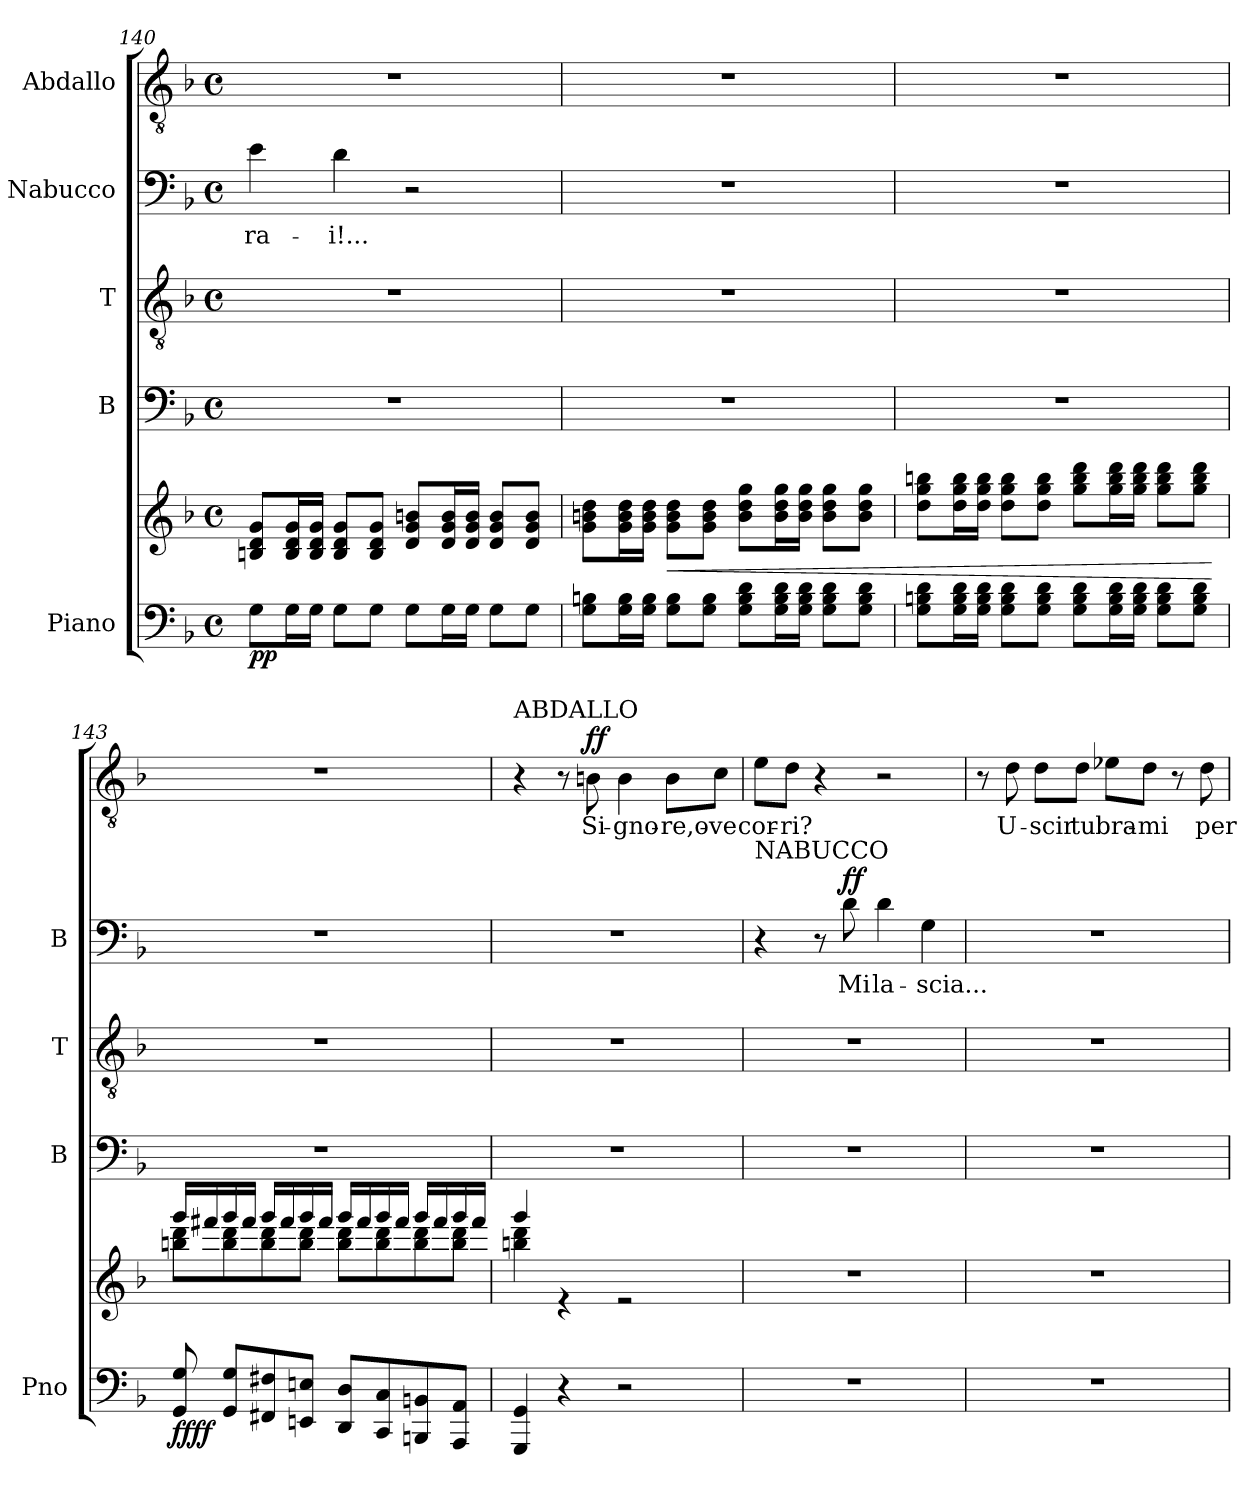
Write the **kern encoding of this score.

**kern	**kern	**dynam	**kern	**kern	**kern	**text	**dynam	**kern	**text	**dynam
*part5	*part5	*part5	*part4	*part3	*part2	*part2	*part2	*part1	*part1	*part1
*staff6	*staff5	*staff5/6	*staff4	*staff3	*staff2	*staff2	*staff2	*staff1	*staff1	*staff1
*I"Piano	*	*	*I"B	*I"T	*I"Nabucco	*	*	*I"Abdallo	*	*
*I'Pno	*	*	*I'B	*I'T	*I'B	*	*	*	*	*
!!LO:LB:g=z
*clefF4	*clefG2	*	*clefF4	*clefGv2	*clefF4	*	*	*clefGv2	*	*
*k[b-]	*k[b-]	*	*k[b-]	*k[b-]	*k[b-]	*	*	*k[b-]	*	*
*M4/4	*M4/4	*	*M4/4	*M4/4	*M4/4	*	*	*M4/4	*	*
*met(c)	*met(c)	*	*met(c)	*met(c)	*met(c)	*	*	*met(c)	*	*
=140	=140	=140	=140	=140	=140	=140	=140	=140	=140	=140
!	!	!LO:DY:b=2	!	!	!	!LO:LY:b	!	!	!	!
!	!	!LO:DY:n=1:b	!	!	!	!	!	!	!	!
8G\L	8Bn/ 8d/ 8g/L	p p	1r	1r	4e\	-ra-	.	1r	.	.
16G\L	16B/ 16d/ 16g/L	.	.	.	.	.	.	.	.	.
16G\JJ	16B/ 16d/ 16g/JJ	.	.	.	.	.	.	.	.	.
!	!	!	!	!	!	!LO:LY:b	!	!	!	!
8G\L	8B/ 8d/ 8g/L	.	.	.	4d\	-i!...	.	.	.	.
8G\J	8B/ 8d/ 8g/J	.	.	.	.	.	.	.	.	.
8G\L	8d/ 8g/ 8bn/L	.	.	.	2r	.	.	.	.	.
16G\L	16d/ 16g/ 16b/L	.	.	.	.	.	.	.	.	.
16G\JJ	16d/ 16g/ 16b/JJ	.	.	.	.	.	.	.	.	.
8G\L	8d/ 8g/ 8b/L	.	.	.	.	.	.	.	.	.
8G\J	8d/ 8g/ 8b/J	.	.	.	.	.	.	.	.	.
!!LO:LB:g=z
=141	=141	=141	=141	=141	=141	=141	=141	=141	=141	=141
8G\ 8Bn\L	8g\ 8bn\ 8dd\L	.	1r	1r	1r	.	.	1r	.	.
16G\ 16B\L	16g\ 16b\ 16dd\L	.	.	.	.	.	.	.	.	.
16G\ 16B\JJ	16g\ 16b\ 16dd\JJ	.	.	.	.	.	.	.	.	.
!	!	!LO:HP:b	!	!	!	!	!	!	!	!
8G\ 8B\L	8g\ 8b\ 8dd\L	<	.	.	.	.	.	.	.	.
8G\ 8B\J	8g\ 8b\ 8dd\J	.	.	.	.	.	.	.	.	.
8G\ 8B\ 8d\L	8b\ 8dd\ 8gg\L	.	.	.	.	.	.	.	.	.
16G\ 16B\ 16d\L	16b\ 16dd\ 16gg\L	.	.	.	.	.	.	.	.	.
16G\ 16B\ 16d\JJ	16b\ 16dd\ 16gg\JJ	.	.	.	.	.	.	.	.	.
8G\ 8B\ 8d\L	8b\ 8dd\ 8gg\L	.	.	.	.	.	.	.	.	.
8G\ 8B\ 8d\J	8b\ 8dd\ 8gg\J	.	.	.	.	.	.	.	.	.
=142	=142	=142	=142	=142	=142	=142	=142	=142	=142	=142
8G\ 8Bn\ 8d\L	8dd\ 8gg\ 8bbn\L	.	1r	1r	1r	.	.	1r	.	.
16G\ 16B\ 16d\L	16dd\ 16gg\ 16bb\L	.	.	.	.	.	.	.	.	.
16G\ 16B\ 16d\JJ	16dd\ 16gg\ 16bb\JJ	.	.	.	.	.	.	.	.	.
8G\ 8B\ 8d\L	8dd\ 8gg\ 8bb\L	.	.	.	.	.	.	.	.	.
8G\ 8B\ 8d\J	8dd\ 8gg\ 8bb\J	.	.	.	.	.	.	.	.	.
8G\ 8B\ 8d\L	8gg\ 8bb\ 8ddd\L	.	.	.	.	.	.	.	.	.
16G\ 16B\ 16d\L	16gg\ 16bb\ 16ddd\L	.	.	.	.	.	.	.	.	.
16G\ 16B\ 16d\JJ	16gg\ 16bb\ 16ddd\JJ	.	.	.	.	.	.	.	.	.
8G\ 8B\ 8d\L	8gg\ 8bb\ 8ddd\L	.	.	.	.	.	.	.	.	.
8G\ 8B\ 8d\J	8gg\ 8bb\ 8ddd\J	.	.	.	.	.	.	.	.	.
.	.	[	.	.	.	.	.	.	.	.
=143	=143	=143	=143	=143	=143	=143	=143	=143	=143	=143
*	*^	*	*	*	*	*	*	*	*	*
!	!	!	!LO:DY:b=2	!	!	!	!	!	!	!	!
!	!	!	!LO:DY:n=1:b	!	!	!	!	!	!	!	!
8GG/ 8G/	16ggg/LL	8bbn\ 8ddd\L	ff ff	1r	1r	1r	.	.	1r	.	.
.	16fff#X/	.	.	.	.	.	.	.	.	.	.
8GG/ 8G/L	16ggg/	8bb\ 8ddd\	.	.	.	.	.	.	.	.	.
.	16fff#/JJ	.	.	.	.	.	.	.	.	.	.
8FF#X/ 8F#X/	16ggg/LL	8bb\ 8ddd\	.	.	.	.	.	.	.	.	.
.	16fff#/	.	.	.	.	.	.	.	.	.	.
8EEn/ 8En/J	16ggg/	8bb\ 8ddd\J	.	.	.	.	.	.	.	.	.
.	16fff#/JJ	.	.	.	.	.	.	.	.	.	.
8DD/ 8D/L	16ggg/LL	8bb\ 8ddd\L	.	.	.	.	.	.	.	.	.
.	16fff#/	.	.	.	.	.	.	.	.	.	.
8CC/ 8C/	16ggg/	8bb\ 8ddd\	.	.	.	.	.	.	.	.	.
.	16fff#/JJ	.	.	.	.	.	.	.	.	.	.
8BBBn/ 8BBn/	16ggg/LL	8bb\ 8ddd\	.	.	.	.	.	.	.	.	.
.	16fff#/	.	.	.	.	.	.	.	.	.	.
8AAA/ 8AA/J	16ggg/	8bb\ 8ddd\J	.	.	.	.	.	.	.	.	.
.	16fff#/JJ	.	.	.	.	.	.	.	.	.	.
!!LO:PB:g=z
=144	=144	=144	=144	=144	=144	=144	=144	=144	=144	=144	=144
!	!	!	!	!	!	!	!	!	!LO:TX:a:t=ABDALLO	!	!
4GGG/ 4GG/	4ggg/	4bbn\ 4ddd\	.	1r	1r	1r	.	.	4r	.	.
4r	4re	2.ryy	.	.	.	.	.	.	8r	.	.
!	!	!	!	!	!	!	!	!	!	!LO:LY:b	!LO:DY:a
.	.	.	.	.	.	.	.	.	8Bn\	Si-	ff
!	!	!	!	!	!	!	!	!	!	!LO:LY:b	!
2r	2re	.	.	.	.	.	.	.	4B\	-gno-	.
!	!	!	!	!	!	!	!	!	!	!LO:LY:b	!
.	.	.	.	.	.	.	.	.	8B\L	-re,o-	.
!	!	!	!	!	!	!	!	!	!	!LO:LY:b	!
.	.	.	.	.	.	.	.	.	8c\J	-ve	.
*	*v	*v	*	*	*	*	*	*	*	*	*
=145	=145	=145	=145	=145	=145	=145	=145	=145	=145	=145
!	!	!	!	!	!LO:TX:a:t=NABUCCO	!	!	!	!	!
!	!	!	!	!	!	!	!	!	!LO:LY:b	!
1r	1r	.	1r	1r	4r	.	.	8e\L	cor-	.
!	!	!	!	!	!	!	!	!	!LO:LY:b	!
.	.	.	.	.	.	.	.	8d\J	-ri?	.
.	.	.	.	.	8r	.	.	4r	.	.
!	!	!	!	!	!	!LO:LY:b	!LO:DY:a	!	!	!
.	.	.	.	.	8d\	Mi	ff	.	.	.
!	!	!	!	!	!	!LO:LY:b	!	!	!	!
.	.	.	.	.	4d\	la-	.	2r	.	.
!	!	!	!	!	!	!LO:LY:b	!	!	!	!
.	.	.	.	.	4G\	-scia...	.	.	.	.
=146	=146	=146	=146	=146	=146	=146	=146	=146	=146	=146
1r	1r	.	1r	1r	1r	.	.	8r	.	.
!	!	!	!	!	!	!	!	!	!LO:LY:b	!
.	.	.	.	.	.	.	.	8d\	U-	.
!	!	!	!	!	!	!	!	!	!LO:LY:b	!
.	.	.	.	.	.	.	.	8d\L	-scir	.
!	!	!	!	!	!	!	!	!	!LO:LY:b	!
.	.	.	.	.	.	.	.	8d\J	tu	.
!	!	!	!	!	!	!	!	!	!LO:LY:b	!
.	.	.	.	.	.	.	.	8e-X\L	bra-	.
!	!	!	!	!	!	!	!	!	!LO:LY:b	!
.	.	.	.	.	.	.	.	8d\J	-mi	.
.	.	.	.	.	.	.	.	8r	.	.
!	!	!	!	!	!	!	!	!	!LO:LY:b	!
.	.	.	.	.	.	.	.	8d\	per-	.
=	=	=	=	=	=	=	=	=	=	=
*-	*-	*-	*-	*-	*-	*-	*-	*-	*-	*-
